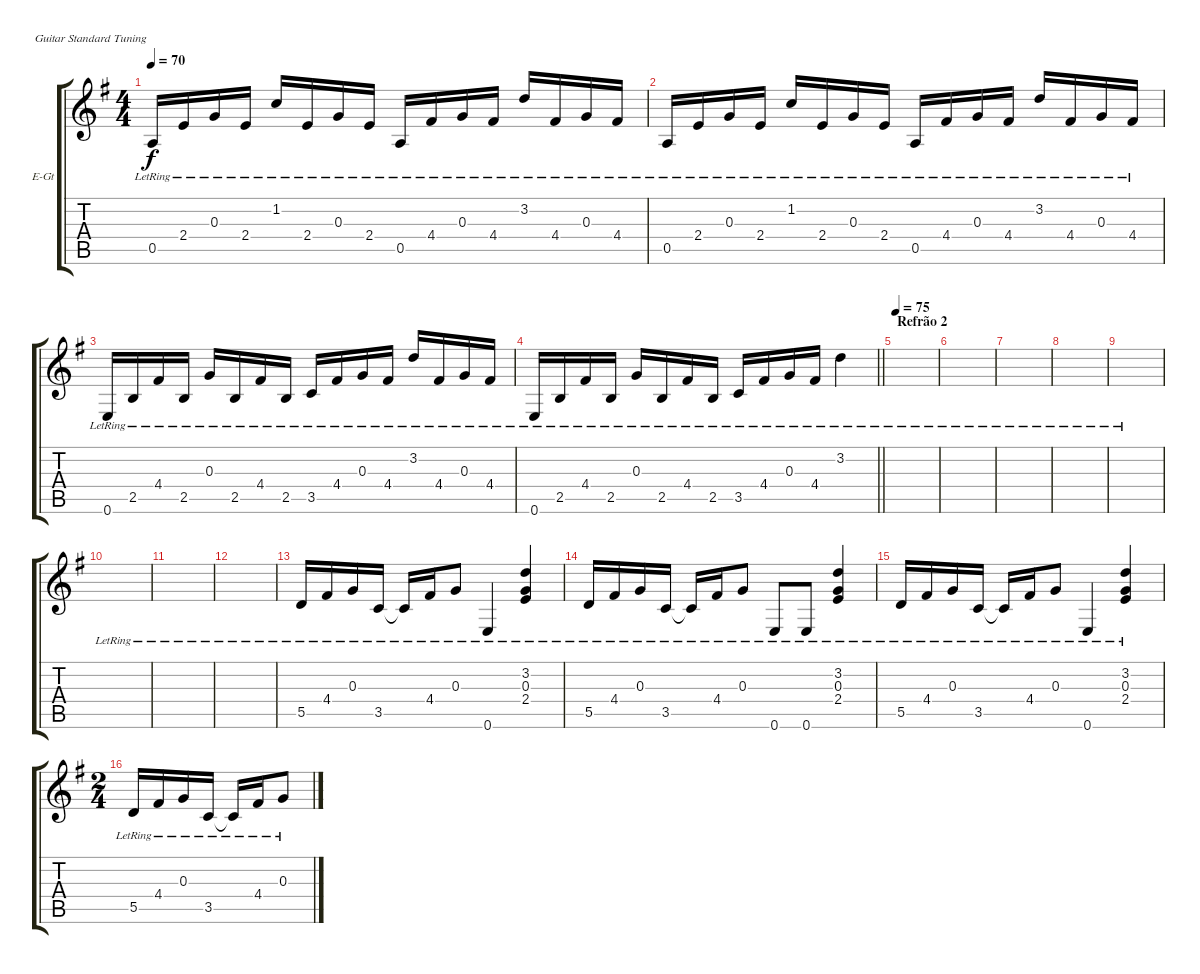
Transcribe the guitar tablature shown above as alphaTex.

\bracketExtendMode groupsimilarinstruments
\firstSystemTrackNameOrientation horizontal
\otherSystemsTrackNameOrientation horizontal
\track ("Dave Clean" "E-Gt") {instrument electricguitarclean}
\staff {score tabs}
\tuning (E4 B3 G3 D3 A2 E2)
\ts (4 4)
\tempo 70
\clef g2
\scale
0.333333
\ks eminor
0.5{lr}.16{dy f} 2.4{lr}.16 0.3{lr}.16 2.4{lr}.16 1.2{lr}.16 2.4{lr}.16 0.3{lr}.16 2.4{lr}.16 0.5{lr}.16 4.4{lr}.16 0.3{lr}.16 4.4{lr}.16 3.2{lr}.16 4.4{lr}.16 0.3{lr}.16 4.4{lr}.16 |
\scale
0.333333 0.5{lr}.16 2.4{lr}.16 0.3{lr}.16 2.4{lr}.16 1.2{lr}.16 2.4{lr}.16 0.3{lr}.16 2.4{lr}.16 0.5{lr}.16 4.4{lr}.16 0.3{lr}.16 4.4{lr}.16 3.2{lr}.16 4.4{lr}.16 0.3{lr}.16 4.4{lr}.16 |
\scale
0.333333 0.6{lr}.16 2.5{lr}.16 4.4{lr}.16 2.5{lr}.16 0.3{lr}.16 2.5{lr}.16 4.4{lr}.16 2.5{lr}.16 3.5{lr}.16 4.4{lr}.16 0.3{lr}.16 4.4{lr}.16 3.2{lr}.16 4.4{lr}.16 0.3{lr}.16 4.4{lr}.16 |
\scale
0.333333
\barLineRight lightlight
0.6{lr}.16 2.5{lr}.16 4.4{lr}.16 2.5{lr}.16 0.3{lr}.16 2.5{lr}.16 4.4{lr}.16 2.5{lr}.16 3.5{lr}.16 4.4{lr}.16 0.3{lr}.16 4.4{lr}.16 3.2{lr}.4 |
\section ("" "Refrão 2")
\tempo 75
\scale
0.333333 |
\scale
0.333333 |
\scale
0.333333 |
\scale
0.333333 |
\scale
0.333333 |
\scale
0.333333 |
\scale
0.333333 |
\scale
0.333333 |
\scale
0.333333 5.5{lr}.16 4.4{lr}.16 0.3{lr}.16 3.5{lr}.16 3.5{lr t}.16 4.4{lr}.16 0.3{lr}.8 0.6{lr}.4 (3.2{lr} 0.3{lr} 2.4{lr}).4 |
\scale
0.333333 5.5{lr}.16 4.4{lr}.16 0.3{lr}.16 3.5{lr}.16 3.5{lr t}.16 4.4{lr}.16 0.3{lr}.8 0.6{lr}.8 0.6{lr}.8 (3.2{lr} 0.3{lr} 2.4{lr}).4 |
\scale
0.333333 5.5{lr}.16 4.4{lr}.16 0.3{lr}.16 3.5{lr}.16 3.5{lr t}.16 4.4{lr}.16 0.3{lr}.8 0.6{lr}.4 (3.2{lr} 0.3{lr} 2.4{lr}).4 |
\ts (2 4)
\beaming (8 2 2 2 2)
\scale
0.404389 5.5{lr}.16 4.4{lr}.16 0.3{lr}.16 3.5{lr}.16 3.5{lr t}.16 4.4{lr}.16 0.3{lr}.8
